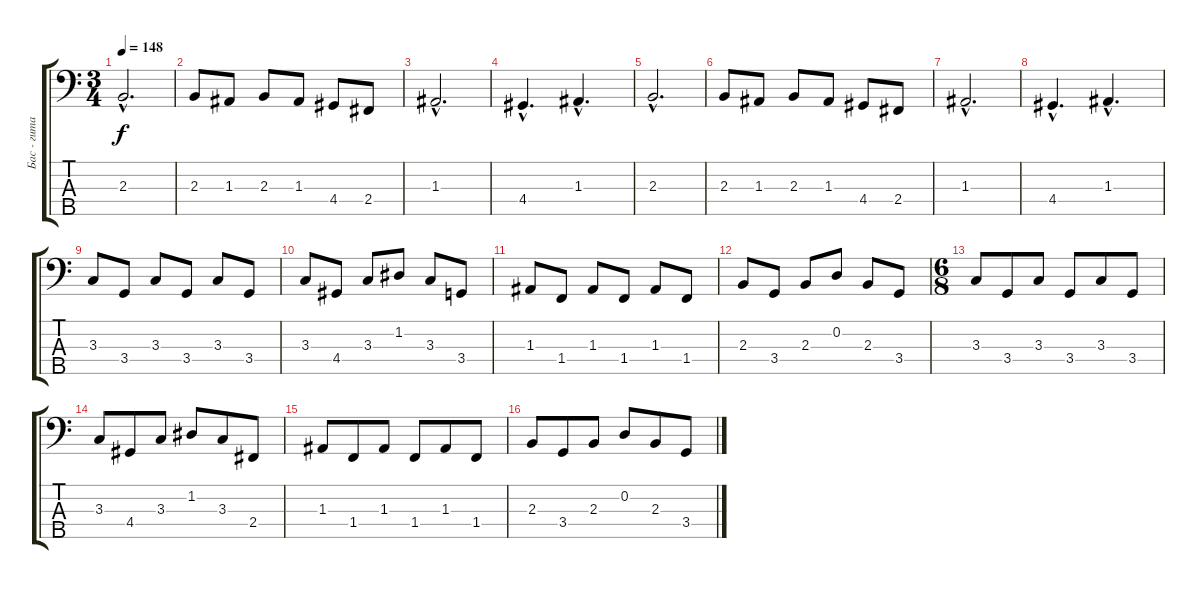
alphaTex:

\track ("Бас - гитара" "Бас - гита") {instrument electricbassfinger}
\staff {score tabs}
\tuning (G2 D2 A1 E1 B0) {hide}
\ts (3 4)
\tempo 148
\clef f4
\ks c
2.3{hac}.2{d dy f} |
2.3.8 1.3.8 2.3.8 1.3.8 4.4.8 2.4.8 |
1.3{hac}.2{d} |
4.4{hac}.4{d} 1.3{hac}.4{d} |
2.3{hac}.2{d} |
2.3.8 1.3.8 2.3.8 1.3.8 4.4.8 2.4.8 |
1.3{hac}.2{d} |
4.4{hac}.4{d} 1.3{hac}.4{d} |
3.3.8 3.4.8 3.3.8 3.4.8 3.3.8 3.4.8 |
3.3.8 4.4.8 3.3.8 1.2.8 3.3.8 3.4.8 |
1.3.8 1.4.8 1.3.8 1.4.8 1.3.8 1.4.8 |
2.3.8 3.4.8 2.3.8 0.2.8 2.3.8 3.4.8 |
\ts (6 8)
3.3.8 3.4.8 3.3.8 3.4.8 3.3.8 3.4.8 |
3.3.8 4.4.8 3.3.8 1.2.8 3.3.8 2.4.8 |
1.3.8 1.4.8 1.3.8 1.4.8 1.3.8 1.4.8 |
2.3.8 3.4.8 2.3.8 0.2.8 2.3.8 3.4.8
